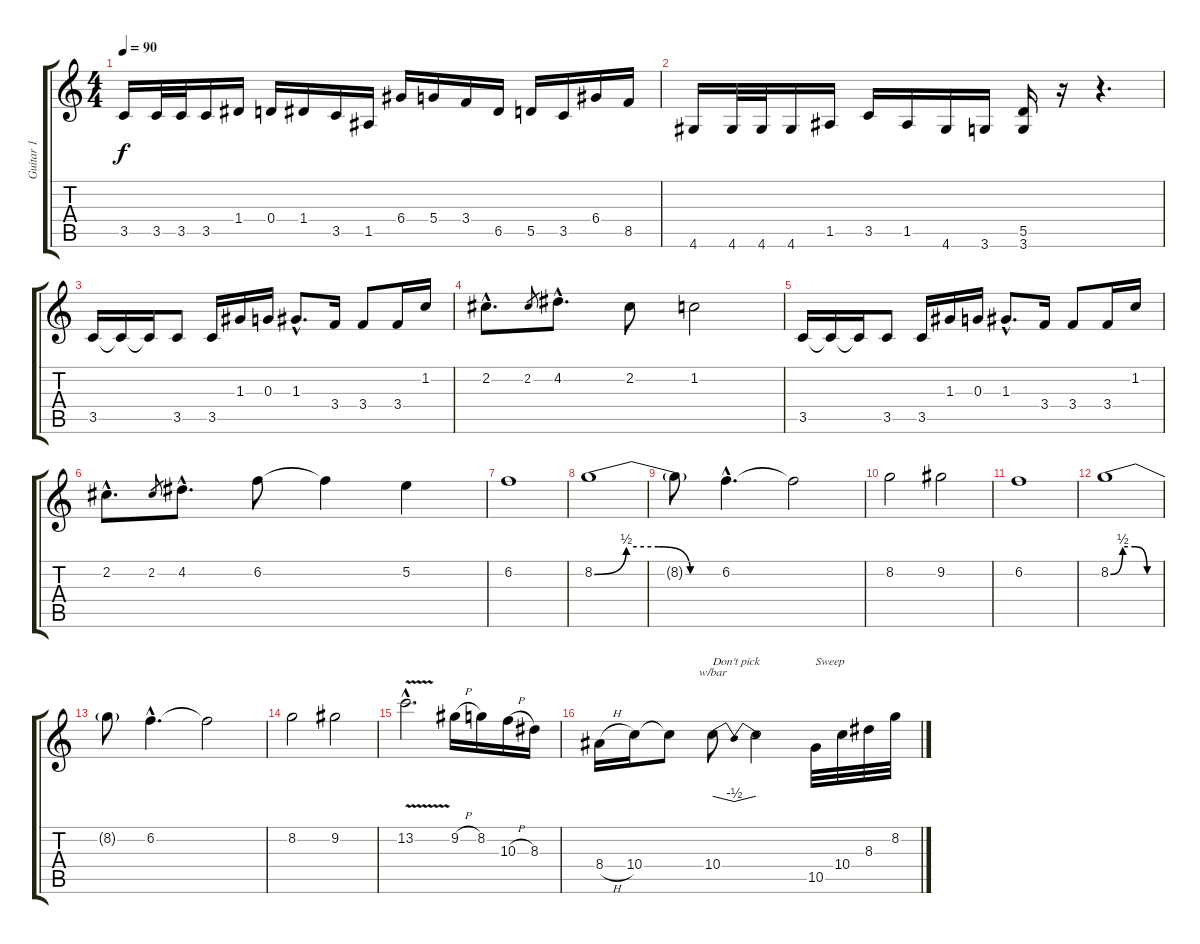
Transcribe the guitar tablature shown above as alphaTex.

\track ("Guitar 1" "Guitar 1") {instrument overdrivenguitar}
\staff {score tabs}
\tuning (E4 B3 G3 D3 A2 E2) {hide}
\ts (4 4)
\tempo 90
\clef g2
\ks c
3.5.16{dy f} 3.5.32 3.5.32 3.5.16 1.4.16 0.4.16 1.4.16 3.5.16 1.5.16 6.4.16 5.4.16 3.4.16 6.5.16 5.5.16 3.5.16 6.4.16 8.5.16 |
4.6.16 4.6.32 4.6.32 4.6.16 1.5.16 3.5.16 1.5.16 4.6.16 3.6.16 (5.5 3.6).16 r.16 r.4{d} |
3.5.16 3.5{t}.16 3.5{t}.16 3.5.8 3.5.16 1.3.16 0.3.16 1.3{hac}.8{d} 3.4.16 3.4.8 3.4.16 1.2.16 |
2.2{hac}.8{d} 2.2.8{gr} 4.2{hac}.8{d} 2.2.8 1.2.2 |
3.5.16 3.5{t}.16 3.5{t}.16 3.5.8 3.5.16 1.3.16 0.3.16 1.3{hac}.8{d} 3.4.16 3.4.8 3.4.16 1.2.16 |
2.2{hac}.8{d} 2.2.8{gr} 4.2{hac}.8{d} 6.2.8 6.2{t}.4 5.2.4 |
6.2.1 |
8.2{be (custom 0 0 15 2 30 2 45 0 60 0)}.1 |
8.2{t}.8 6.2{hac}.4{d} 6.2{t}.2 |
8.2.2 9.2.2 |
6.2.1 |
8.2{be (custom 0 0 15 2 30 2 45 0 60 0)}.1 |
8.2{t}.8 6.2{hac}.4{d} 6.2{t}.2 |
8.2.2 9.2.2 |
13.2{v hac}.2{d} 9.2{h}.16 8.2.16 10.3{h}.16 8.3.16 |
8.4{h}.16 10.4.16 10.4{t}.8 10.4.8{tbe (dip default 0 0 30 -2 60 0) txt "Don't pick"} 10.4{t}.2 10.5.32{txt "Sweep"} 10.4.32 8.3.32 8.2{h}.32
